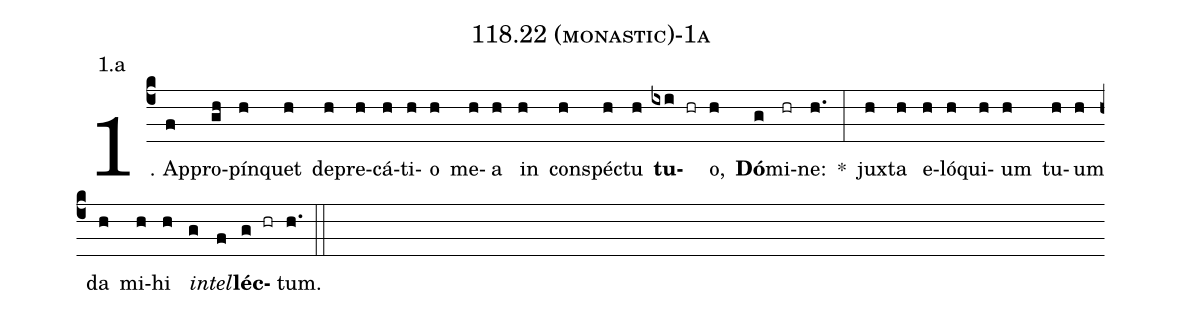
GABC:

name: 118.22 (monastic)-1a;
annotation: 1.a;
%%
(c4)1. Ap(f)pro(gh)pín(h)quet(h) de(h)pre(h)cá(h)ti(h)o(h) me(h)a(h) in(h) con(h)spéc(h)tu(h) <b>tu</b>(ixi hr)o,(h) <b>Dó</b>(g)mi(hr)ne:(h.) *(:) jux(h)ta(h) e(h)ló(h)qui(h)um(h) tu(h)um(h) da(h) mi(h)hi(h) <i>in</i>(g)<i>tel</i>(f)<b>léc</b>(g hr)tum.(h.) (::)
